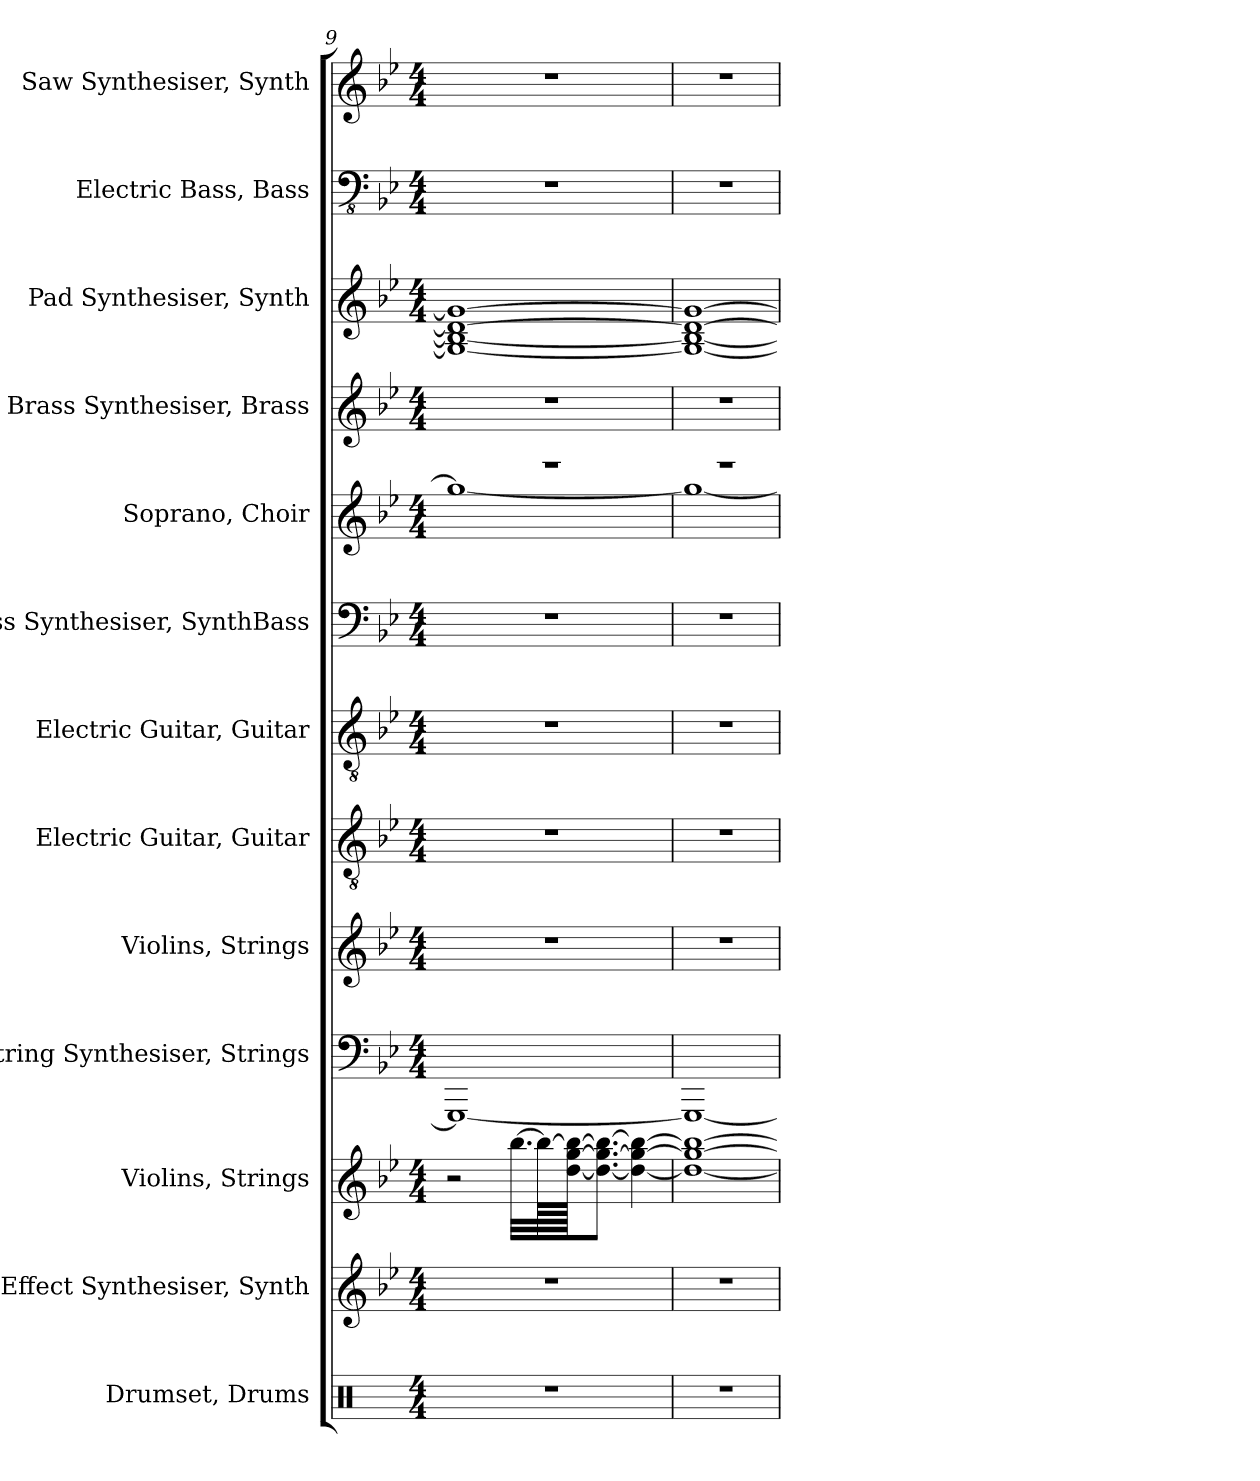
**kern	**kern	**kern	**kern	**kern	**kern	**kern	**kern	**kern	**kern	**kern	**kern	**kern
*part13	*part12	*part11	*part10	*part9	*part8	*part7	*part6	*part5	*part4	*part3	*part2	*part1
*staff13	*staff12	*staff11	*staff10	*staff9	*staff8	*staff7	*staff6	*staff5	*staff4	*staff3	*staff2	*staff1
*I"Drumset, Drums	*I"Effect Synthesiser, Synth	*I"Violins, Strings	*I"String Synthesiser, Strings	*I"Violins, Strings	*I"Electric Guitar, Guitar	*I"Electric Guitar, Guitar	*I"Bass Synthesiser, SynthBass	*I"Soprano, Choir	*I"Brass Synthesiser, Brass	*I"Pad Synthesiser, Synth	*I"Electric Bass, Bass	*I"Saw Synthesiser, Synth
*I'Drs.	*I'Synth.	*I'Vlns.	*I'Synth.	*I'Vlns.	*I'El. Guit.	*I'El. Guit.	*I'Synth.	*I'S.	*I'Synth.	*I'Synth.	*I'El. B.	*I'Synth.
*clefX	*clefG2	*clefG2	*clefF4	*clefG2	*clefGv2	*clefGv2	*clefF4	*clefG2	*clefG2	*clefG2	*clefFv4	*clefG2
*k[]	*k[b-e-]	*k[b-e-]	*k[b-e-]	*k[b-e-]	*k[b-e-]	*k[b-e-]	*k[b-e-]	*k[b-e-]	*k[b-e-]	*k[b-e-]	*k[b-e-]	*k[b-e-]
*M4/4	*M4/4	*M4/4	*M4/4	*M4/4	*M4/4	*M4/4	*M4/4	*M4/4	*M4/4	*M4/4	*M4/4	*M4/4
=9	=9	=9	=9	=9	=9	=9	=9	=9	=9	=9	=9	=9
*	*	*	*	*	*	*	*	*^	*	*	*	*
1r	1r	2r	1GGG_	1r	1r	1r	1r	1r	1gg_	1r	1G_ 1B-_ 1d_ 1g_	1r	1r
.	.	[32.bb-\LLL	.	.	.	.	.	.	.	.	.	.	.
.	.	128bb-\LL_	.	.	.	.	.	.	.	.	.	.	.
.	.	[128dd\ [128gg\ 128bb-\_JJJJ	.	.	.	.	.	.	.	.	.	.	.
.	.	8.dd\_ 8.gg\_ 8.bb-\_J	.	.	.	.	.	.	.	.	.	.	.
.	.	4dd\_ 4gg\_ 4bb-\_	.	.	.	.	.	.	.	.	.	.	.
=10	=10	=10	=10	=10	=10	=10	=10	=10	=10	=10	=10	=10	=10
1r	1r	1dd_ 1gg_ 1bb-_	1GGG_	1r	1r	1r	1r	1r	1gg_	1r	1G_ 1B-_ 1d_ 1g_	1r	1r
*	*	*	*	*	*	*	*	*v	*v	*	*	*	*
=	=	=	=	=	=	=	=	=	=	=	=	=
*-	*-	*-	*-	*-	*-	*-	*-	*-	*-	*-	*-	*-
